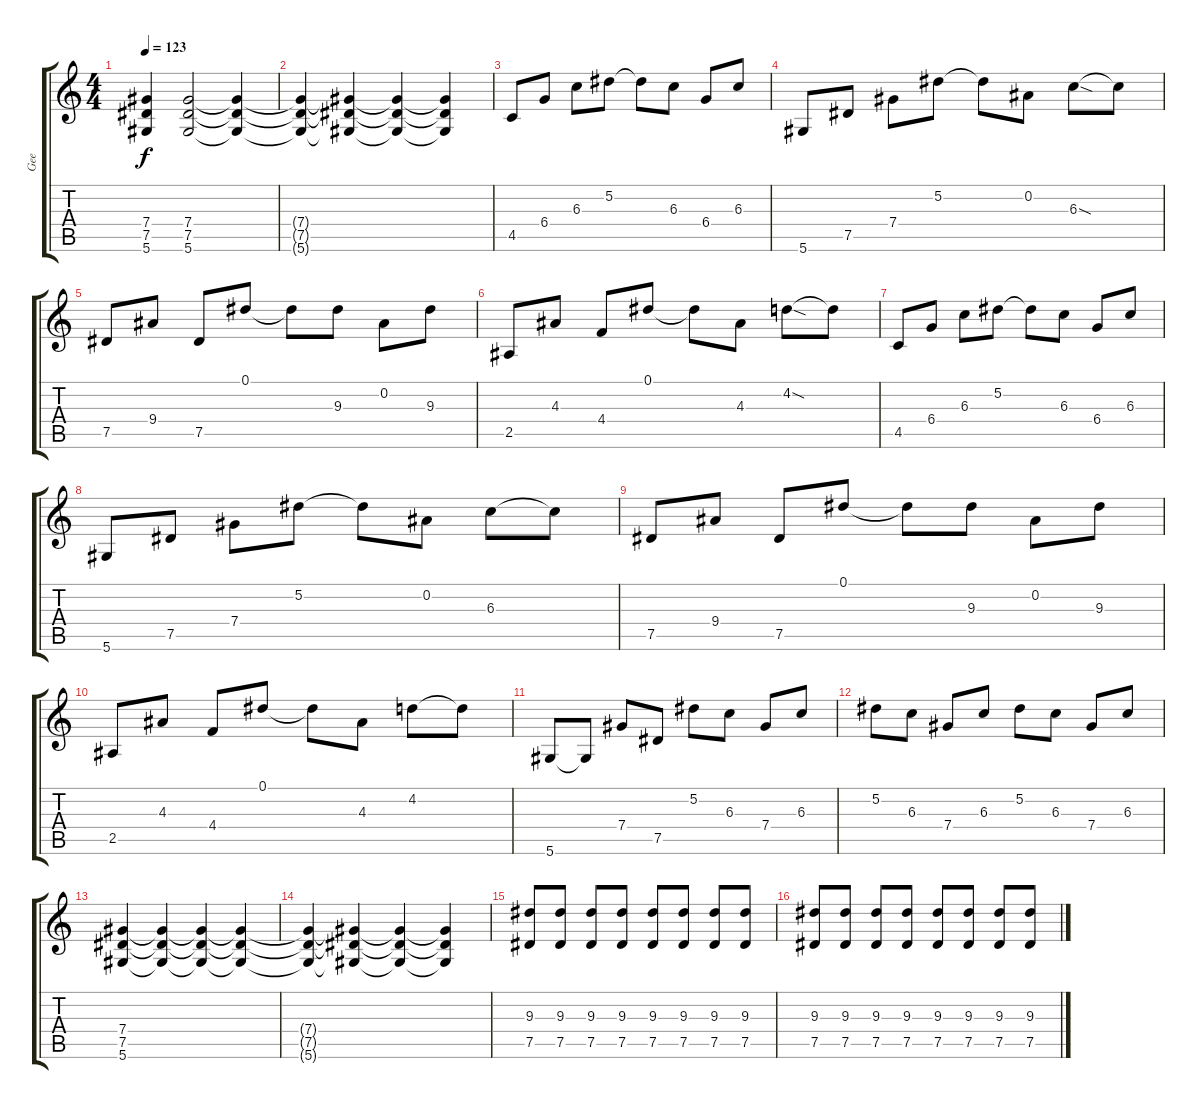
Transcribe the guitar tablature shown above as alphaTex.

\track ("Gee" "Gee") {instrument overdrivenguitar}
\staff {score tabs}
\tuning (Eb4 Bb3 Gb3 Db3 Ab2 Eb2) {hide}
\ts (4 4)
\tempo 123
\clef g2
\ks c
(7.4 7.5 5.6).4{dy f} (7.4 7.5 5.6).2 (7.4{t} 7.5{t} 5.6{t}).4{volume 7} |
(7.4{t} 7.5{t} 5.6{t}).4{volume 6} (7.4{t} 7.5{t} 5.6{t}).4{volume 5} (7.4{t} 7.5{t} 5.6{t}).4{volume 3} (7.4{t} 7.5{t} 5.6{t}).4{volume 1} |
4.5.8{volume 11 instrument acousticguitarnylon} 6.4.8 6.3.8 5.2.8 5.2{t}.8 6.3.8 6.4.8 6.3.8 |
5.6.8 7.5.8 7.4.8 5.2.8 5.2{t}.8 0.2.8 6.3{sod}.8 6.3{t}.8 |
7.5.8 9.4.8 7.5.8 0.1.8 0.1{t}.8 9.3.8 0.2.8 9.3.8 |
2.5.8 4.3.8 4.4.8 0.1.8 0.1{t}.8 4.3.8 4.2{sod}.8 4.2{t}.8 |
4.5.8{volume 11 instrument acousticguitarnylon} 6.4.8 6.3.8 5.2.8 5.2{t}.8 6.3.8 6.4.8 6.3.8 |
5.6.8 7.5.8 7.4.8 5.2.8 5.2{t}.8 0.2.8 6.3.8 6.3{t}.8 |
7.5.8 9.4.8 7.5.8 0.1.8 0.1{t}.8 9.3.8 0.2.8 9.3.8 |
2.5.8 4.3.8 4.4.8 0.1.8 0.1{t}.8 4.3.8 4.2.8 4.2{t}.8 |
5.6.8 5.6{t}.8 7.4.8 7.5.8 5.2.8 6.3.8 7.4.8 6.3.8 |
5.2.8 6.3.8 7.4.8 6.3.8 5.2.8 6.3.8 7.4.8 6.3.8 |
(7.4 7.5 5.6).4{instrument overdrivenguitar} (7.4{t} 7.5{t} 5.6{t}).4 (7.4{t} 7.5{t} 5.6{t}).4 (7.4{t} 7.5{t} 5.6{t}).4 |
(7.4{t} 7.5{t} 5.6{t}).4{volume 8} (7.4{t} 7.5{t} 5.6{t}).4{volume 7} (7.4{t} 7.5{t} 5.6{t}).4{volume 6} (7.4{t} 7.5{t} 5.6{t}).4{volume 4} |
(9.3 7.5).8{volume 9} (9.3 7.5).8 (9.3 7.5).8 (9.3 7.5).8 (9.3 7.5).8 (9.3 7.5).8 (9.3 7.5).8 (9.3 7.5).8 |
(9.3 7.5).8 (9.3 7.5).8 (9.3 7.5).8 (9.3 7.5).8 (9.3 7.5).8 (9.3 7.5).8 (9.3 7.5).8 (9.3 7.5).8
